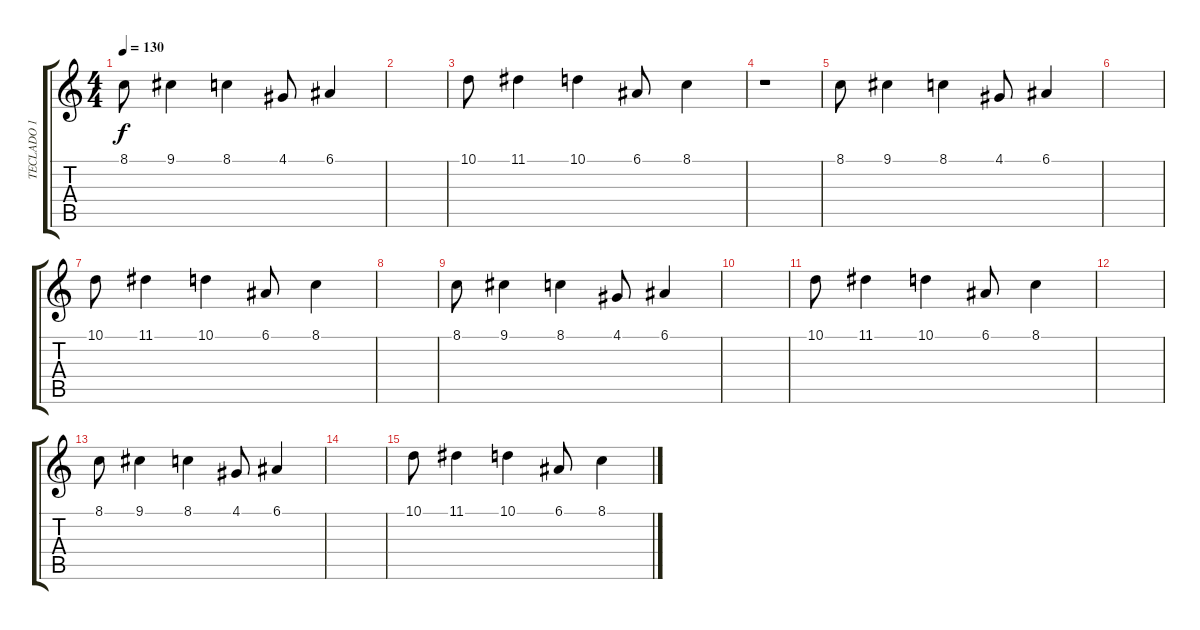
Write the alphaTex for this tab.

\track ("TECLADO 1" "TECLADO 1") {instrument choiraahs}
\staff {score tabs}
\tuning (E4 B3 G3 D3 A2 E2) {hide}
\ts (4 4)
\tempo 130
\clef g2
\ks c
8.1.8{dy f} 9.1.4 8.1.4 4.1.8 6.1.4 |
|
10.1.8 11.1.4 10.1.4 6.1.8 8.1.4 |
r.1 |
8.1.8 9.1.4 8.1.4 4.1.8 6.1.4 |
|
10.1.8 11.1.4 10.1.4 6.1.8 8.1.4 |
|
8.1.8 9.1.4 8.1.4 4.1.8 6.1.4 |
|
10.1.8 11.1.4 10.1.4 6.1.8 8.1.4 |
|
8.1.8 9.1.4 8.1.4 4.1.8 6.1.4 |
|
10.1.8 11.1.4 10.1.4 6.1.8 8.1.4
